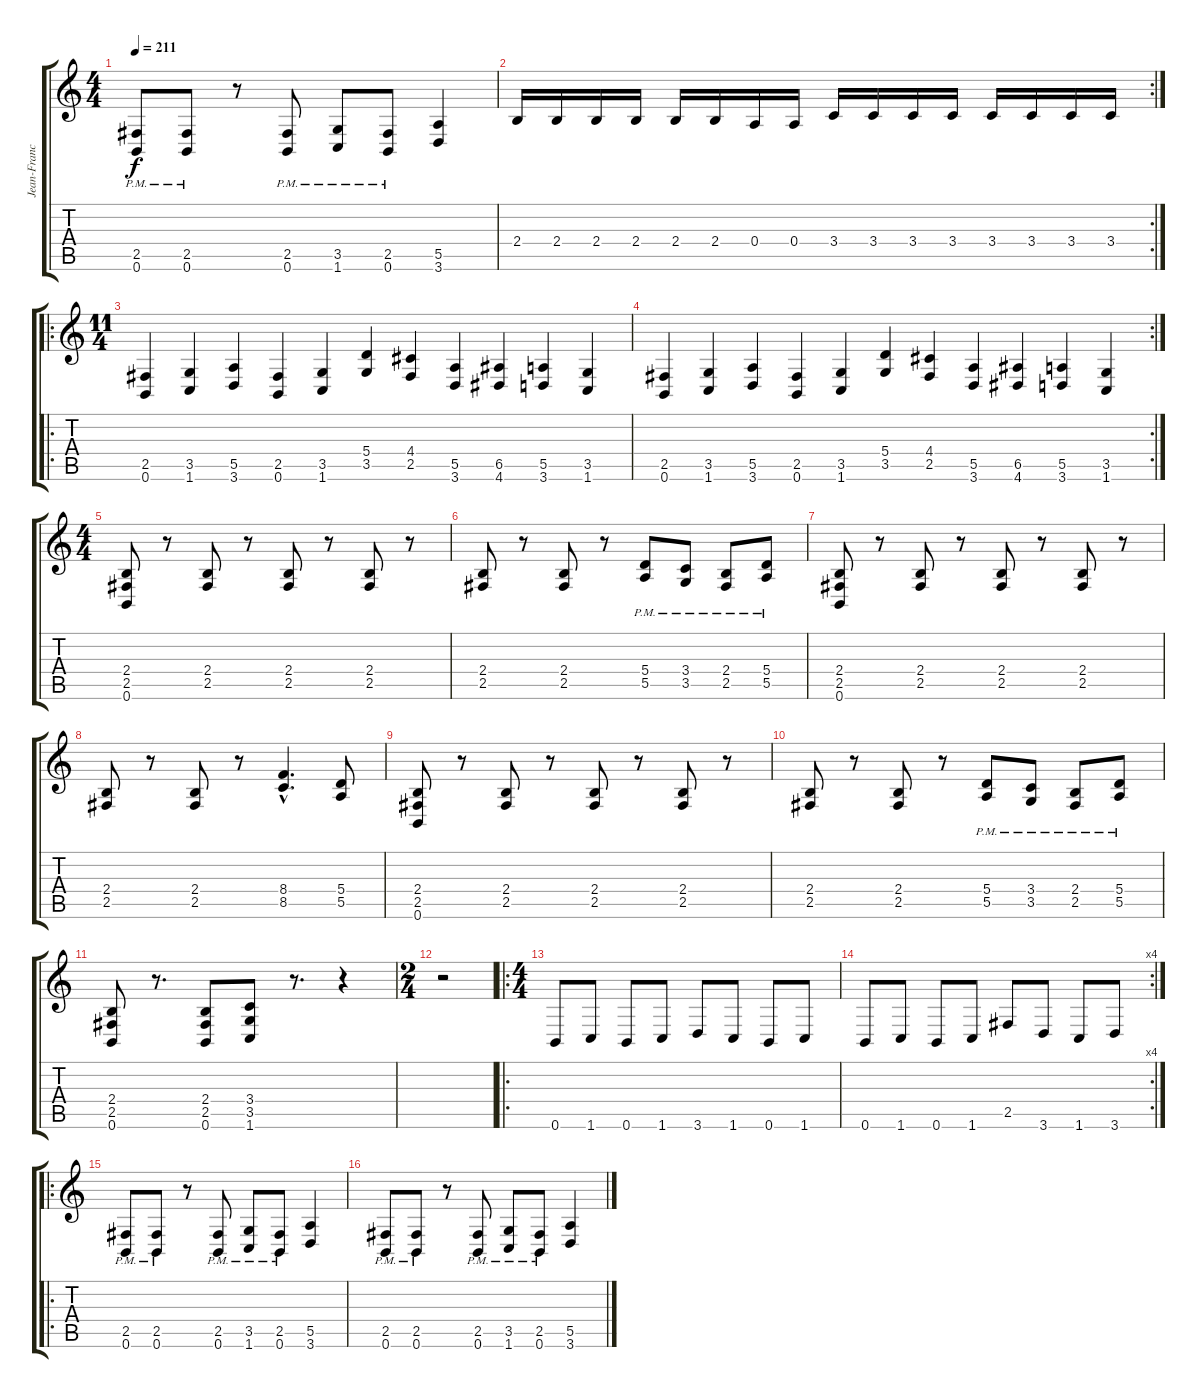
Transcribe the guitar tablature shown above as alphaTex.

\track ("Jean-Francois Dagenais " "Jean-Franc") {instrument distortionguitar}
\staff {score tabs}
\tuning (B3 Gb3 D3 A2 E2 B1) {hide}
\ts (4 4)
\tempo 211
\clef g2
\ks c
(2.5{pm} 0.6{pm}).8{dy f} (2.5{pm} 0.6{pm}).8 r.8 (2.5{pm} 0.6{pm}).8 (3.5{pm} 1.6{pm}).8 (2.5{pm} 0.6{pm}).8 (5.5 3.6).4 |
\rc 2
2.4.16 2.4.16 2.4.16 2.4.16 2.4.16 2.4.16 0.4.16 0.4.16 3.4.16 3.4.16 3.4.16 3.4.16 3.4.16 3.4.16 3.4.16 3.4.16 |
\ro
\ts (11 4)
(2.5 0.6).4 (3.5 1.6).4 (5.5 3.6).4 (2.5 0.6).4 (3.5 1.6).4 (5.4 3.5).4 (4.4 2.5).4 (5.5 3.6).4 (6.5 4.6).4 (5.5 3.6).4 (3.5 1.6).4 |
\rc 2
(2.5 0.6).4 (3.5 1.6).4 (5.5 3.6).4 (2.5 0.6).4 (3.5 1.6).4 (5.4 3.5).4 (4.4 2.5).4 (5.5 3.6).4 (6.5 4.6).4 (5.5 3.6).4 (3.5 1.6).4 |
\ts (4 4)
(2.4 2.5 0.6).8 r.8 (2.4 2.5).8 r.8 (2.4 2.5).8 r.8 (2.4 2.5).8 r.8 |
(2.4 2.5).8 r.8 (2.4 2.5).8 r.8 (5.4{pm} 5.5{pm}).8 (3.4{pm} 3.5{pm}).8 (2.4{pm} 2.5{pm}).8 (5.4{pm} 5.5{pm}).8 |
(2.4 2.5 0.6).8 r.8 (2.4 2.5).8 r.8 (2.4 2.5).8 r.8 (2.4 2.5).8 r.8 |
(2.4 2.5).8 r.8 (2.4 2.5).8 r.8 (8.4{hac} 8.5{hac}).4{d} (5.4 5.5).8 |
(2.4 2.5 0.6).8 r.8 (2.4 2.5).8 r.8 (2.4 2.5).8 r.8 (2.4 2.5).8 r.8 |
(2.4 2.5).8 r.8 (2.4 2.5).8 r.8 (5.4{pm} 5.5{pm}).8 (3.4{pm} 3.5{pm}).8 (2.4{pm} 2.5{pm}).8 (5.4{pm} 5.5{pm}).8 |
(2.4 2.5 0.6).8 r.8{d} (2.4 2.5 0.6).8 (3.4 3.5 1.6).8 r.8{d} r.4 |
\ts (2 4)
r.2 |
\ro
\ts (4 4)
0.6.8 1.6.8 0.6.8 1.6.8 3.6.8 1.6.8 0.6.8 1.6.8 |
\rc 4
0.6.8 1.6.8 0.6.8 1.6.8 2.5.8 3.6.8 1.6.8 3.6.8 |
\ro
(2.5{pm} 0.6{pm}).8 (2.5{pm} 0.6{pm}).8 r.8 (2.5{pm} 0.6{pm}).8 (3.5{pm} 1.6{pm}).8 (2.5{pm} 0.6{pm}).8 (5.5 3.6).4 |
(2.5{pm} 0.6{pm}).8 (2.5{pm} 0.6{pm}).8 r.8 (2.5{pm} 0.6{pm}).8 (3.5{pm} 1.6{pm}).8 (2.5{pm} 0.6{pm}).8 (5.5 3.6).4
